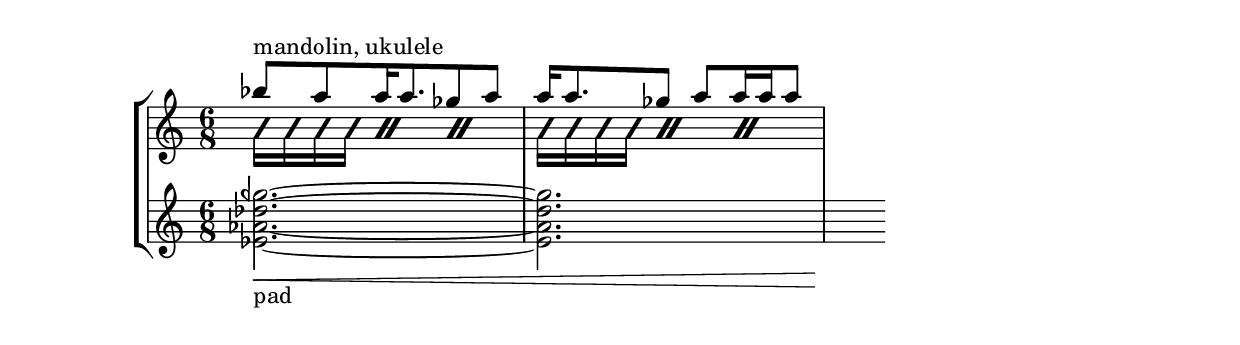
\version "2.18.2"
\header {
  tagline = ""  % removed
}
% \include "lilypond-book-preamble.ly"



\parallelMusic #'(
voiceA 
voiceB 
voiceC
) 
% voiceD
% rhMusic
% lhMusic

{

  \time 6/8
  bes8^\markup {mandolin, ukulele} a a16 a8. ges8 a8  |
  \improvisationOn \repeat percent 3 {bes'16 bes bes bes }     |
  <es' as des geh>2.~\<_\markup { pad } |
  %\clef bass es4. es8 es8 r4. |
  %-------------------------

 a16 a8. ges8 a a16 a16 a8 |
  \repeat percent 3 {bes16 bes bes bes }   \improvisationOff  |
<es as des geh>2.~ \cadenzaOn  \hideNotes a4\! \unHideNotes \cadenzaOff   |
  %r1 |
  %-------------------------

%=========================
 }



\new StaffGroup <<
  \new Staff 
%    \with {instrumentName = #"Струнные " \consists "Pitch_squash_engraver" } 
<< \relative c''' { \voiceA } \\ \relative c' { \voiceB }  >>
  \new Staff 
%    \with {instrumentName = #"Фортепиано "} 
 \relative c { \voiceC } 
%  \new Staff 
%    \with {instrumentName = #"Электрогитара "} 
%    \relative c {\clef bass  \voiceD }
%  \new PianoStaff <<
%    \new Staff \rhMusic
%    \new Staff \lhMusic
%    >>
>>

